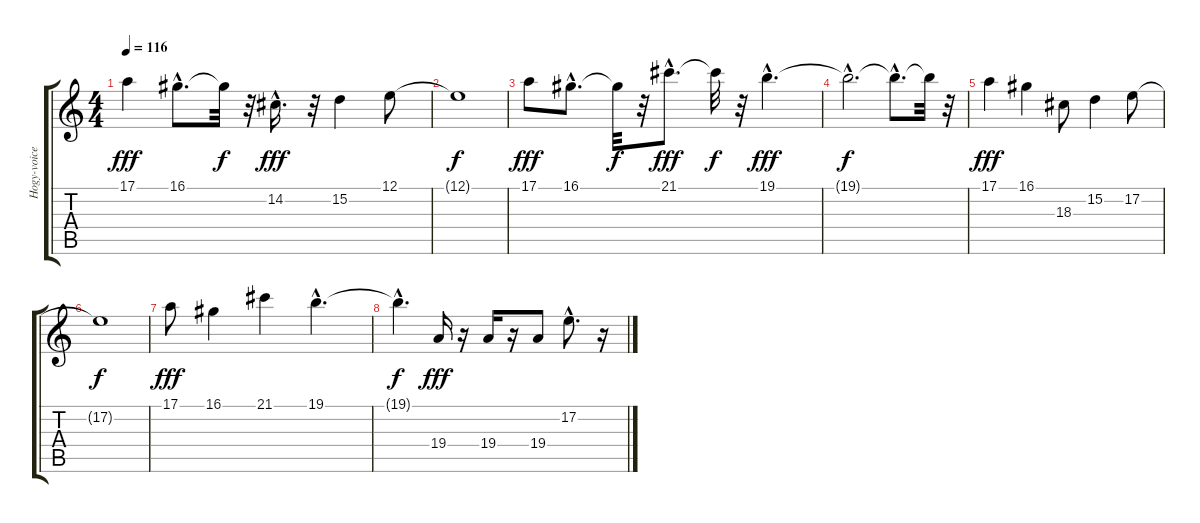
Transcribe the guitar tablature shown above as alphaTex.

\track ("Hogy-voice" "Hogy-voice") {instrument altosax}
\staff {score tabs}
\tuning (E4 B3 G3 D3 A2 E2) {hide}
\ts (4 4)
\tempo 116
\clef g2
\ks c
17.1.4{dy fff volume 9} 16.1{hac}.8{d volume 9} 16.1{t}.32{dy f} r.32 14.2{hac}.16{d dy fff volume 9} r.32 15.2.4{volume 8} 12.1.8{volume 8} |
12.1{t}.1{dy f} |
17.1.8{dy fff volume 7} 16.1{hac}.8{d volume 7} 16.1{t}.32{dy f} r.32 21.1{hac}.8{d dy fff volume 6} 21.1{t}.32{dy f} r.32 19.1{hac}.4{d dy fff volume 6} |
19.1{hac t}.2{d dy f} 19.1{hac t}.8{d} 19.1{t}.32 r.32 |
17.1.4{dy fff volume 5} 16.1.4{volume 4} 18.3.8{volume 4} 15.2.4{volume 4} 17.2.8{volume 4} |
17.2{t}.1{dy f} |
17.1.8{dy fff volume 2} 16.1.4{volume 2} 21.1.4{volume 2} 19.1{hac}.4{d volume 2} |
19.1{hac t}.4{d dy f} 19.4.16{dy fff volume 1} r.16 19.4.16{volume 1} r.16 19.4.8{volume 0} 17.2{hac}.8{d volume 0} r.16
